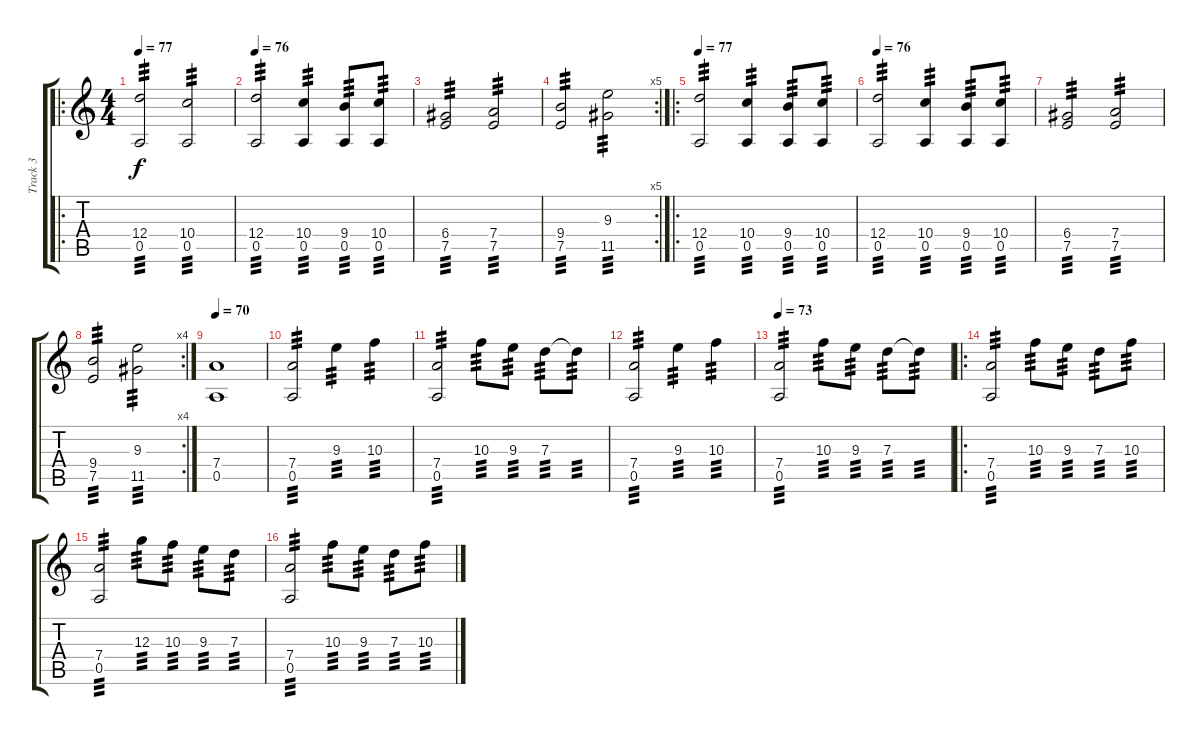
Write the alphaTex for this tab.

\track ("Track 3" "Track 3") {instrument overdrivenguitar}
\staff {score tabs}
\tuning (E4 B3 G3 D3 A2 E2) {hide}
\ro
\ts (4 4)
\tempo 77
\clef g2
\ks c
(12.4 0.5).2{tp 3 dy f} (10.4 0.5).2{tp 3} |
\tempo 76
(12.4 0.5).2{tp 3} (10.4 0.5).4{tp 3} (9.4 0.5).8{tp 3} (10.4 0.5).8{tp 3} |
(6.4 7.5).2{tp 3} (7.4 7.5).2{tp 3} |
\rc 5
(9.4 7.5).2{tp 3} (9.3 11.5).2{tp 3} |
\ro
\tempo 77
(12.4 0.5).2{tp 3} (10.4 0.5).4{tp 3} (9.4 0.5).8{tp 3} (10.4 0.5).8{tp 3} |
\tempo 76
(12.4 0.5).2{tp 3} (10.4 0.5).4{tp 3} (9.4 0.5).8{tp 3} (10.4 0.5).8{tp 3} |
(6.4 7.5).2{tp 3} (7.4 7.5).2{tp 3} |
\rc 4
(9.4 7.5).2{tp 3} (9.3 11.5).2{tp 3} |
\tempo 70
(7.4 0.5).1 |
(7.4 0.5).2{tp 3} 9.3.4{tp 3} 10.3.4{tp 3} |
(7.4 0.5).2{tp 3} 10.3.8{tp 3} 9.3.8{tp 3} 7.3.8{tp 3} 7.3{t}.8{tp 3} |
(7.4 0.5).2{tp 3} 9.3.4{tp 3} 10.3.4{tp 3} |
\tempo 73
(7.4 0.5).2{tp 3} 10.3.8{tp 3} 9.3.8{tp 3} 7.3.8{tp 3} 7.3{t}.8{tp 3} |
\ro
(7.4 0.5).2{tp 3} 10.3.8{tp 3} 9.3.8{tp 3} 7.3.8{tp 3} 10.3.8{tp 3} |
(7.4 0.5).2{tp 3} 12.3.8{tp 3} 10.3.8{tp 3} 9.3.8{tp 3} 7.3.8{tp 3} |
(7.4 0.5).2{tp 3} 10.3.8{tp 3} 9.3.8{tp 3} 7.3.8{tp 3} 10.3.8{tp 3}
